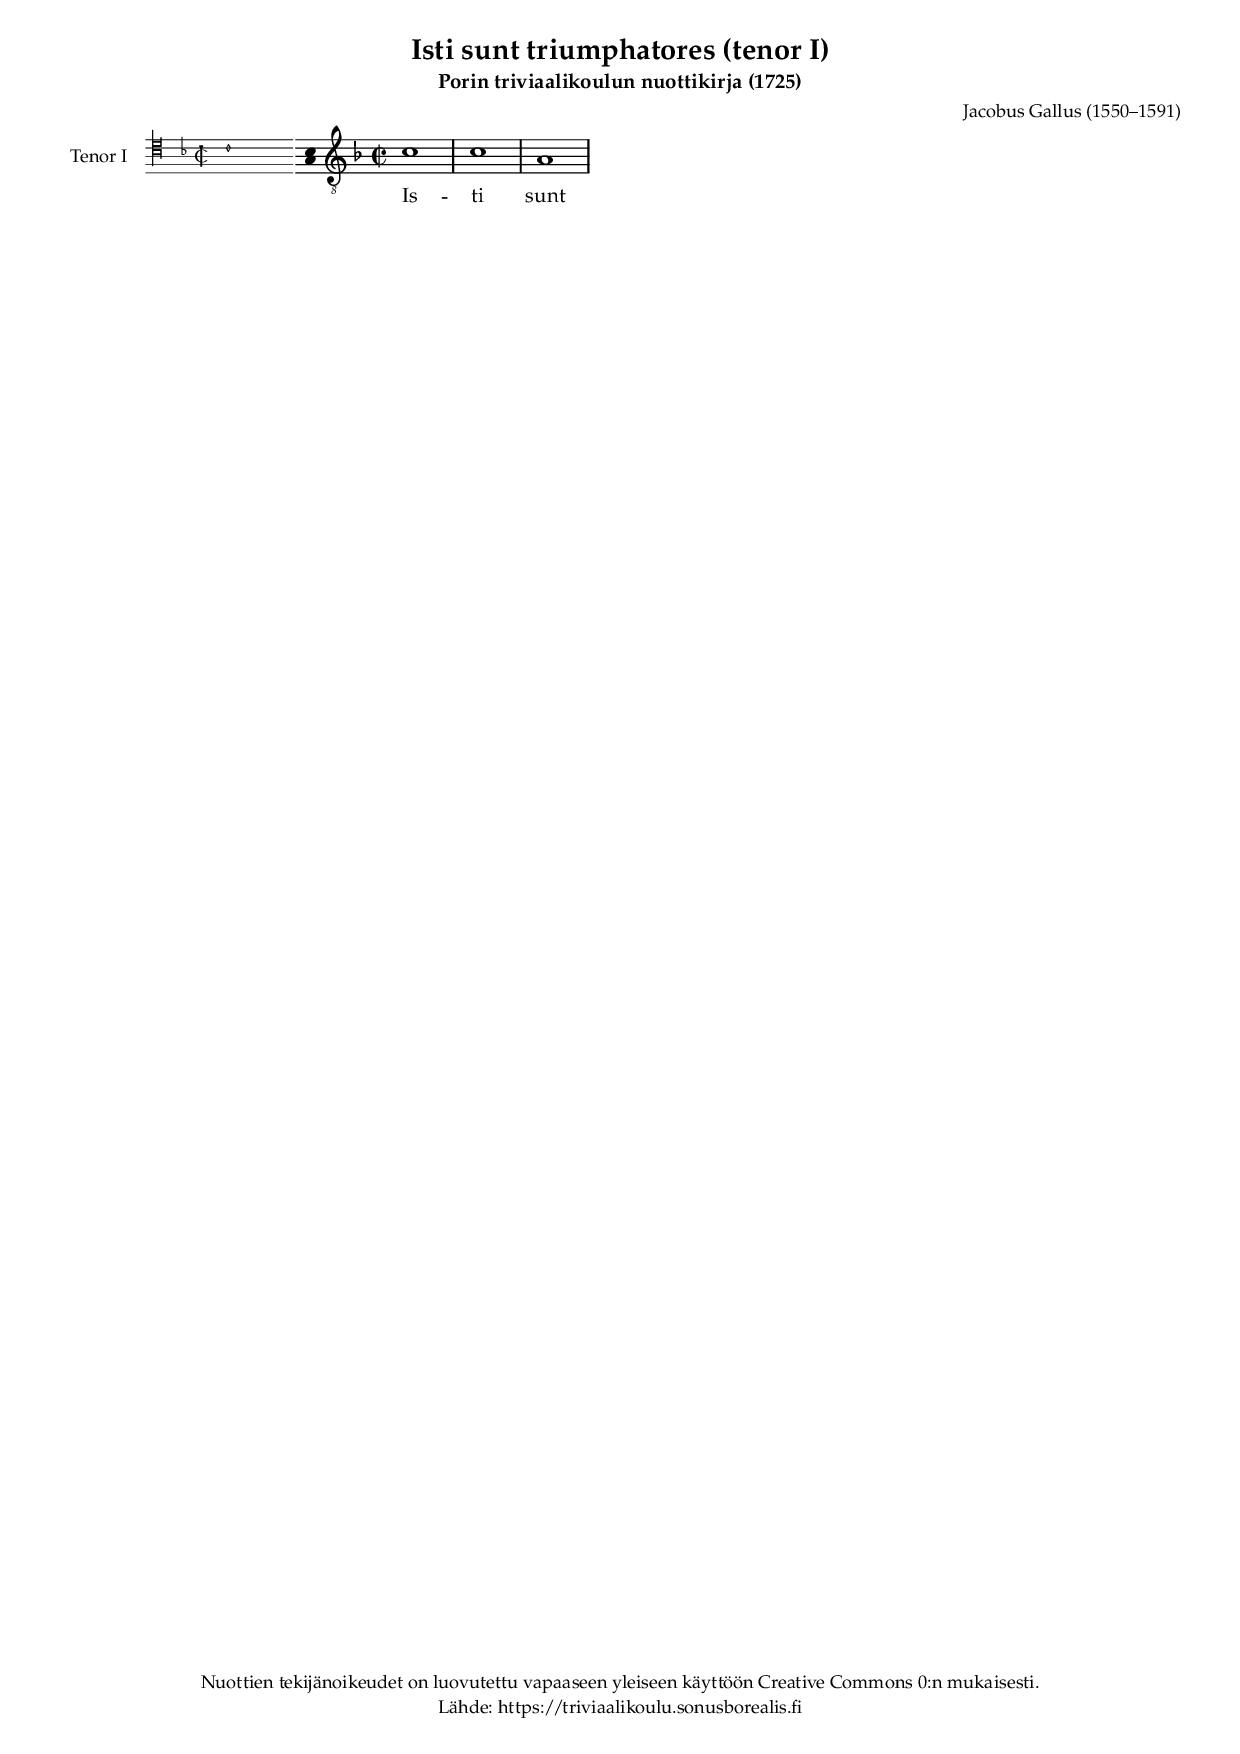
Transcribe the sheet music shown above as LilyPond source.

\version "2.20.0"
\include "suomi.ly"


stanzaOneLyricsChoirOne = \lyricmode {
    Is -- ti  sunt
    tri -- um -- pha -- to -- res,
    tri -- um -- pha -- to -- res,
    tri -- um -- pha -- to -- res
    et a -- mi -- ci De -- i,
    et a -- mi -- ci De -- i,

    qui con -- tem -- nen -- tes ius -- sa
    prin -- ci -- pum me -- ru -- e -- runt
    prae -- mi -- a ae -- ter -- na.

    Mo -- do co -- ro -- nan -- tur,
    mo -- do co -- ro -- nan -- tur
    et ac -- ci -- pi -- unt pal -- mam.

    Is -- ti  sunt,
    qui ve -- ne -- runt,
    qui ve -- ne -- runt,
    ex mag -- na tri -- bu -- la -- ti -- o -- ne
    et la -- ve -- runt sto -- las su -- _ _ as
    in san -- gui -- ne ag -- ni

    Mo -- do co -- ro -- nan -- tur,
    mo -- do co -- ro -- nan -- tur
    et ac -- ci -- pi -- unt pal -- mam.
}

stanzaOneLyricsChoirOneAlto = \lyricmode {
    Is -- ti  sunt
    tri -- um -- pha -- to -- res,
    tri -- um -- pha -- to -- res,
    tri -- um -- pha -- to -- res
    et a -- mi -- ci De -- i,
    et a -- mi -- ci De -- i,

    qui con -- tem -- nen -- tes ius -- sa
    prin -- ci -- pum me -- ru -- e -- runt
    prae -- mi -- a ae -- ter -- na.

    Mo -- do co -- ro -- nan -- tur,
    mo -- do co -- ro -- nan -- tur
    et ac -- ci -- pi -- unt 
    pal -- _ _ _ _ _ _ _ _ _ _ _ mam.

    Is -- ti  sunt,
    qui ve -- ne -- runt,
    qui ve -- ne -- runt,
    ex mag -- na tri -- bu -- la -- ti -- o -- _ _ _ ne
    et la -- ve -- runt sto -- las su -- as
    in san -- gui -- ne ag -- ni

    Mo -- do co -- ro -- nan -- tur,
    mo -- do co -- ro -- nan -- tur
    et ac -- ci -- pi -- unt
    pal -- _ _ _ _ _ _ _ _ _ _ _ mam.
}

stanzaOneLyricsChoirOneTenor = \lyricmode {
    Is -- ti  sunt
    tri -- um -- pha -- to -- res,
    tri -- um -- pha -- to -- res,
    tri -- um -- pha -- to -- res
    et a -- mi -- ci De -- i,
    et a -- mi -- ci De -- i,

    qui con -- tem -- nen -- tes ius -- sa
    prin -- ci -- pum me -- ru -- e -- runt
    prae -- mi -- a ae -- ter -- na.

    Mo -- do co -- ro -- nan -- tur,
    mo -- do co -- ro -- nan -- tur
    et ac -- ci -- pi -- unt pal -- mam.

    Is -- ti  sunt,
    qui ve -- ne -- runt,
    qui ve -- ne -- runt,
    ex mag -- na tri -- bu -- la -- ti -- o -- ne
    et la -- ve -- runt sto -- las su -- as
    in san -- gui -- ne ag -- _ _ _ ni

    Mo -- do co -- ro -- nan -- tur,
    mo -- do co -- ro -- nan -- tur
    et ac -- ci -- pi -- unt pal -- mam.
}

stanzaOneLyricsChoirTwo = \lyricmode {
    Is -- ti  sunt
    tri -- um -- pha -- to -- res,
    tri -- um -- pha -- to -- res,
    tri -- um -- pha -- to -- res
    et a -- mi -- ci De -- i,
    et a -- mi -- ci De -- i,

    qui con -- tem -- nen -- tes ius -- sa
    prin -- ci -- pum me -- ru -- e -- runt
    prae -- mi -- a ae -- ter -- na.

    Mo -- do co -- ro -- nan -- tur,
    mo -- do co -- ro -- nan -- tur
    et ac -- ci -- pi -- unt pal -- mam.

    Is -- ti  sunt,
    qui ve -- ne -- runt,
    qui ve -- ne -- runt,
    ex mag -- na tri -- bu -- la -- ti -- o -- ne
    et la -- ve -- runt sto -- las su -- _ as
    in san -- gui -- ne ag -- ni

    Mo -- do co -- ro -- nan -- tur,
    mo -- do co -- ro -- nan -- tur
    et ac -- ci -- pi -- unt pal -- mam.
}

stanzaOneLyricsChoirTwoAlto = \lyricmode {
    Is -- ti  sunt
    tri -- um -- pha -- to -- res,
    tri -- um -- pha -- to -- res,
    tri -- um -- pha -- to -- res
    et a -- mi -- ci De -- i,
    et a -- mi -- ci De -- i,

    qui con -- tem -- nen -- tes ius -- sa
    prin -- ci -- pum me -- ru -- e -- runt
    prae -- mi -- a ae -- ter -- na.

    Mo -- do co -- ro -- nan -- tur,
    mo -- do co -- ro -- nan -- tur
    et ac -- ci -- pi -- unt 
    pal -- _ _ _ _ mam.

    Is -- ti  sunt,
    qui ve -- ne -- runt,
    qui ve -- ne -- runt,
    ex mag -- na tri -- bu -- la -- ti -- o -- _ ne
    et la -- ve -- runt sto -- las su -- as
    in san -- gui -- ne ag -- ni

    Mo -- do co -- ro -- nan -- tur,
    mo -- do co -- ro -- nan -- tur
    et ac -- ci -- pi -- unt
    pal -- _ _ _ _ mam.
}

stanzaOneLyricsChoirTwoTenor = \lyricmode {
    Is -- ti  sunt
    tri -- um -- pha -- to -- res,
    tri -- um -- pha -- to -- res,
    tri -- um -- pha -- to -- res
    et a -- mi -- ci De -- i,
    et a -- mi -- ci De -- i,

    qui con -- tem -- nen -- tes ius -- sa
    prin -- ci -- pum me -- ru -- e -- runt
    prae -- mi -- a ae -- ter -- na.

    Mo -- do co -- ro -- nan -- tur,
    mo -- do co -- ro -- nan -- tur
    et ac -- ci -- pi -- unt pal -- mam.

    Is -- ti  sunt,
    qui ve -- ne -- runt,
    qui ve -- ne -- runt,
    ex mag -- na tri -- bu -- la -- ti -- o -- ne
    et la -- ve -- runt sto -- las su -- as
    in san -- gui -- ne ag -- ni

    Mo -- do co -- ro -- nan -- tur,
    mo -- do co -- ro -- nan -- tur
    et ac -- ci -- pi -- unt pal -- mam.
}



stanzaOneLyricsBass = \lyricmode {
    Is -- ti  sunt
    tri -- um -- pha -- to -- res,
    tri -- um -- pha -- to -- res,
    tri -- um -- pha -- to -- res
    et a -- mi -- ci De -- i,
    et a -- mi -- ci De -- i,

    qui con -- tem -- nen -- tes ius -- sa
    prin -- ci -- pum me -- ru -- e -- runt
    prae -- mi -- a ae -- ter -- na.

    Mo -- do co -- ro -- nan -- tur,
    mo -- do co -- ro -- nan -- tur
    et ac -- ci -- pi -- unt pal -- mam.

    Is -- ti  sunt,
    qui ve -- ne -- runt,
    qui ve -- ne -- runt,
    ex mag -- na tri -- bu -- la -- ti -- o -- ne
    et la -- ve -- runt sto -- las su -- as
    in san -- gui -- ne ag -- ni

    Mo -- do co -- ro -- nan -- tur,
    mo -- do co -- ro -- nan -- tur
    et ac -- ci -- pi -- unt pal -- mam.
}


% First choir

TenoreOneMusic = \relative c' {
	\set Staff.instrumentName = #"Tenor I"
	\set Staff.shortInstrumentName = "T I"

	\incipit { \clef "mensural-c4" \key f \major \time 2/2 c'1 }

	\clef "treble_8"
	c1 | c | a |
}



\include "isti-sunt-triumphatores.header.ily"

\header {
  title = "Isti sunt triumphatores (tenor I)"
}


\score {
  \new StaffGroup = choirOneStaff <<
    \new Staff <<
      \new Voice = "Tenore" {
        \global
        \TenoreOneMusic
      }
      \new Lyrics \lyricsto "Tenore" {
       \stanzaOneLyricsChoirOneTenor
      }
    >>
  >>

  \midi {
    \tempo 4 = 160
  }
  \layout {
    \context {
      \Staff
      \consists "Ambitus_engraver"

    }
    indent = 4\cm
    incipit-width = 2.5\cm
    \context {
     \Score
     \override VerticalAxisGroup.remove-first = ##t
    }
  }
}
